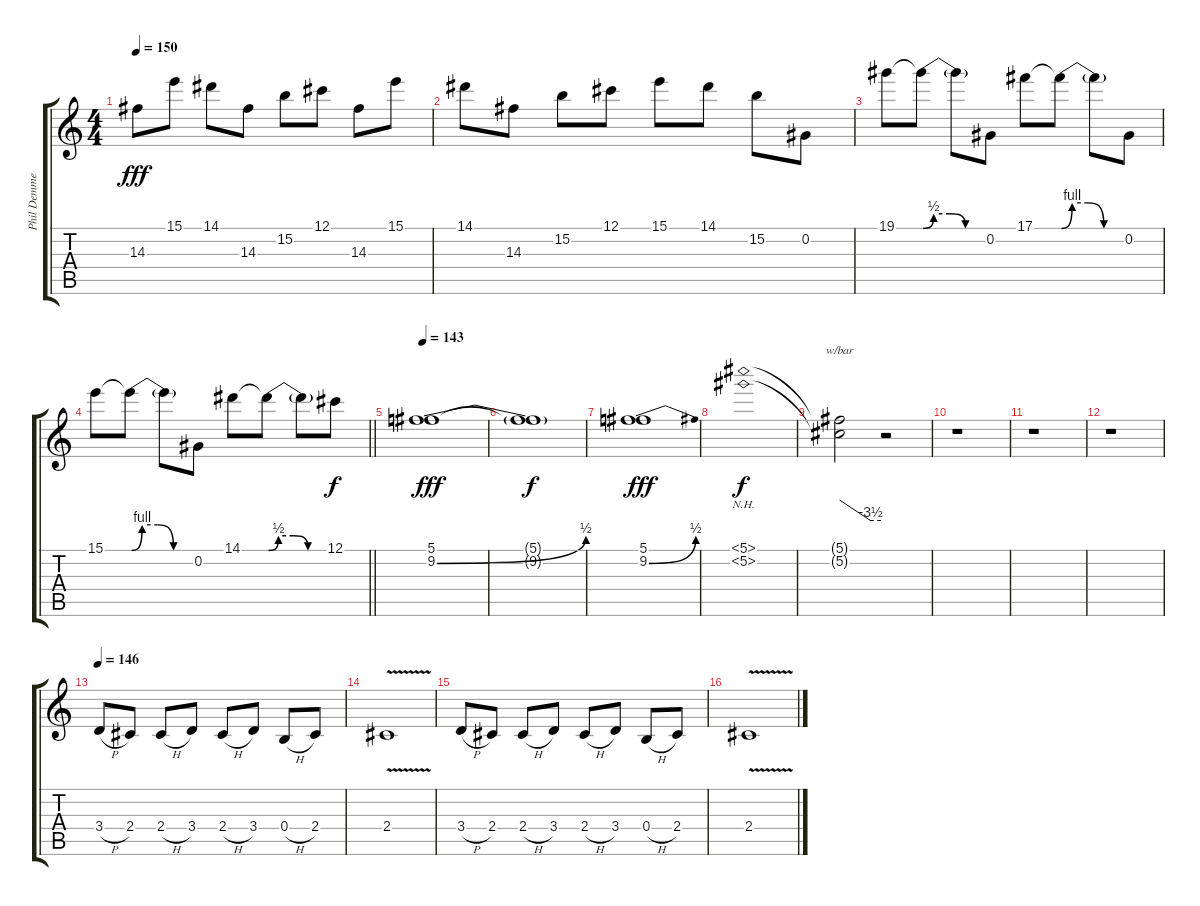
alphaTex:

\track ("Phil Demmel" "Phil Demme") {instrument distortionguitar}
\staff {score tabs}
\tuning (Db4 Ab3 E3 B2 Gb2 B1) {hide}
\ts (4 4)
\tempo 150
\clef g2
\ks c
14.3.8{dy fff} 15.1.8 14.1.8 14.3.8 15.2.8 12.1.8 14.3.8 15.1.8 |
14.1.8 14.3.8 15.2.8 12.1.8 15.1.8 14.1.8 15.2.8 0.2.8 |
19.1.8 19.1{be (custom 0 0 10 2 25 2 40 0 60 0) t}.8 19.1{t}.8 0.2.8 17.1.8 17.1{be (custom 0 0 10 4 25 4 40 0 60 0) t}.8 17.1{t}.8 0.2.8 |
\barLineRight lightlight
15.1.8 15.1{be (custom 0 0 10 4 25 4 40 0 60 0) t}.8 15.1{t}.8 0.2.8 14.1.8 14.1{be (custom 0 0 10 2 25 2 40 0 60 0) t}.8 14.1{t}.8 12.1.8{dy f} |
\tempo 143
(5.1 9.2{be (bend 0 0 60 2)}).1{dy fff} |
(5.1{t} 9.2{t}).1{dy f} |
(5.1 9.2{be (bend 0 0 60 2)}).1{dy fff} |
(5.1{nh} 5.2{nh}).1{dy f} |
(5.1{t} 5.2{t}).2{tbe (custom default 0 0 45 -14 60 -14)} r.2 |
r.1 |
r.1 |
r.1 |
\tempo 146
3.4{h}.8{volume 5} 2.4.8 2.4{h}.8 3.4.8 2.4{h}.8 3.4.8 0.4{h}.8 2.4.8 |
2.4{v}.1 |
3.4{h}.8 2.4.8 2.4{h}.8 3.4.8 2.4{h}.8 3.4.8 0.4{h}.8 2.4.8 |
2.4{v}.1
